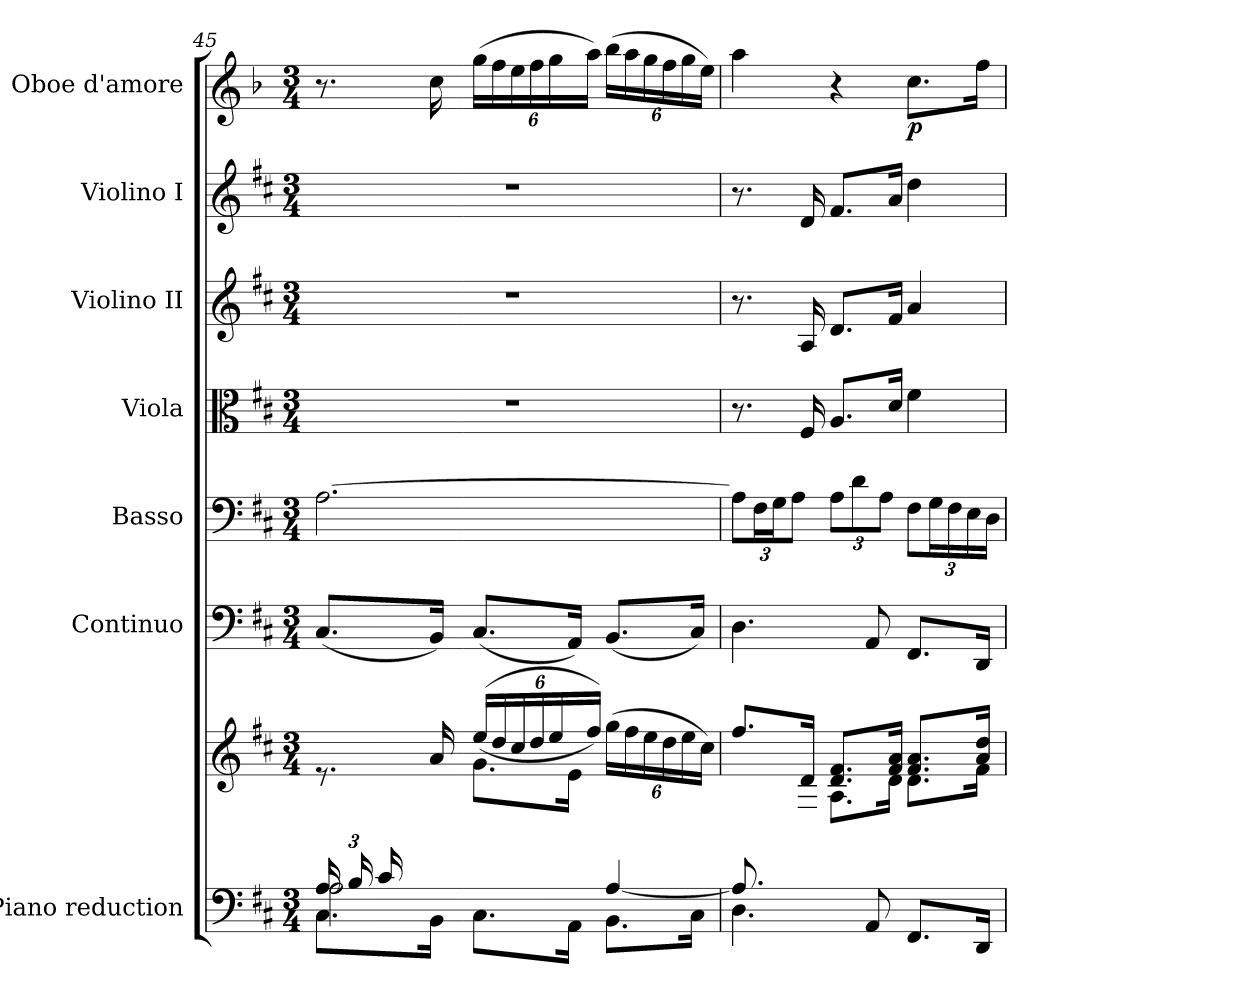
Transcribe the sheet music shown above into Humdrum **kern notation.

**kern	**kern	**kern	**kern	**kern	**dynam	**kern	**dynam	**kern	**dynam	**kern	**dynam
*part7	*part7	*part6	*part5	*part4	*part4	*part3	*part3	*part2	*part2	*part1	*part1
*staff8	*staff7	*staff6	*staff5	*staff4	*staff4	*staff3	*staff3	*staff2	*staff2	*staff1	*staff1
*I"Piano reduction	*	*I"Continuo	*I"Basso	*I"Viola	*	*I"Violino II	*	*I"Violino I	*	*I"Oboe d'amore	*
*I'Pno	*	*	*	*	*	*	*	*	*	*I'Ob	*
*clefF4	*clefG2	*clefF4	*clefF4	*clefC3	*	*clefG2	*	*clefG2	*	*clefG2	*
*	*	*	*	*	*	*	*	*	*	*ITrd2c3	*
*k[f#c#]	*k[f#c#]	*k[f#c#]	*k[f#c#]	*k[f#c#]	*	*k[f#c#]	*	*k[f#c#]	*	*k[f#c#]	*
*M3/4	*M3/4	*M3/4	*M3/4	*M3/4	*	*M3/4	*	*M3/4	*	*M3/4	*
*Xbrackettup	*	*	*	*	*	*	*	*	*	*	*
=45	=45	=45	=45	=45	=45	=45	=45	=45	=45	=45	=45
*^	*^	*	*	*	*	*	*	*	*	*	*
*	*^	*	*	*	*	*	*	*	*	*	*	*	*
(>24A/LL	2A\	8.C#\L	8.re	8ryy	(<8.C#/L	[2.A\	2.r	.	2.r	.	2.r	.	8.r	.
24B/	.	.	.	.	.	.	.	.	.	.	.	.	.	.
24c#/	.	.	.	.	.	.	.	.	.	.	.	.	.	.
2ryy	.	.	.	24d\	.	.	.	.	.	.	.	.	.	.
.	.	.	.	24e\	.	.	.	.	.	.	.	.	.	.
.	.	16BB\Jk	16a/	.	16BB/Jk)	.	.	.	.	.	.	.	16a\	.
.	.	.	.	24f#\JJ)	.	.	.	.	.	.	.	.	.	.
*	*	*	*Xbrackettup	*	*	*	*	*	*	*	*	*	*Xbrackettup	*
.	.	8.C#\L	(>(>24ee/LL	8.g\L	(<8.C#/L	.	.	.	.	.	.	.	(>24ee\LL	.
.	.	.	24dd/	.	.	.	.	.	.	.	.	.	24dd\	.
.	.	.	24cc#/	.	.	.	.	.	.	.	.	.	24cc#\	.
.	.	.	24dd/	.	.	.	.	.	.	.	.	.	24dd\	.
.	.	.	24ee/	.	.	.	.	.	.	.	.	.	24ee\	.
.	.	16AA\Jk	.	16e\Jk	16AA/Jk)	.	.	.	.	.	.	.	.	.
.	.	.	24ff#/JJ))	.	.	.	.	.	.	.	.	.	24ff#\JJ)	.
.	[4A/	8.BB\L	(>24gg\LL	4ryy	(<8.BB/L	.	.	.	.	.	.	.	(>24gg\LL	.
.	.	.	24ff#\	.	.	.	.	.	.	.	.	.	24ff#\	.
.	.	.	24ee\	.	.	.	.	.	.	.	.	.	24ee\	.
8ryy	.	.	24dd\	.	.	.	.	.	.	.	.	.	24dd\	.
.	.	.	24ee\	.	.	.	.	.	.	.	.	.	24ee\	.
.	.	16C#\Jk	.	.	16C#/Jk)	.	.	.	.	.	.	.	.	.
.	.	.	24cc#\JJ)	.	.	.	.	.	.	.	.	.	24cc#\JJ)	.
*	*v	*v	*	*	*	*	*	*	*	*	*	*	*	*
=46	=46	=46	=46	=46	=46	=46	=46	=46	=46	=46	=46	=46	=46
*	*	*	*	*	*Xbrackettup	*	*	*	*	*	*	*	*
8.A/L]	4.D\	8.ff#/L	8.ryy	4.D\	12A\L]	8.r	.	8.r	.	8.r	.	4ff#\	.
.	.	.	.	.	24F#\L	.	.	.	.	.	.	.	.
.	.	.	.	.	24G\J	.	.	.	.	.	.	.	.
.	.	.	.	.	12A\J	.	.	.	.	.	.	.	.
!	!	!	!	!	!	!	!LO:DY:b	!	!	!	!	!	!
!	!	!	!	!	!	!	!LO:DY:n=1:b	!	!LO:DY:b	!	!	!	!
!	!	!	!	!	!	!	!	!	!LO:DY:n=1:b	!	!LO:DY:b	!	!
!	!	!	!	!	!	!	!	!	!	!	!LO:DY:n=1:b	!	!
2ryy	.	16d/Jk	16F#\ 16A\Jk	.	.	16F#/	other-dynamics f	16A/	other-dynamics f	16d/	other-dynamics f	.	.
.	.	8.d/ 8.f#/L	8.A\L	.	12A\L	8.A/L	.	8.d/L	.	8.f#/L	.	4r	.
.	.	.	.	.	12d\	.	.	.	.	.	.	.	.
.	8AA/	.	.	8AA/	.	.	.	.	.	.	.	.	.
.	.	.	.	.	12A\J	.	.	.	.	.	.	.	.
.	.	16f#/ 16a/Jk	16d\Jk	.	.	16d/Jk	.	16f#/Jk	.	16a/Jk	.	.	.
!	!	!	!	!	!	!	!	!	!	!	!	!	!LO:DY:b
.	8.FF#/L	8.f#/ 8.a/L	8.d\L	8.FF#/L	12F#\L	4f#\	.	4a/	.	4dd\	.	8.a\L	p
.	.	.	.	.	24G\L	.	.	.	.	.	.	.	.
.	.	.	.	.	24F#\	.	.	.	.	.	.	.	.
.	.	.	.	.	24E\	.	.	.	.	.	.	.	.
16ryy	16DD/Jk	16a/ 16dd/Jk	16f#\Jk	16DD/Jk	.	.	.	.	.	.	.	16dd\Jk	.
.	.	.	.	.	24D\JJ	.	.	.	.	.	.	.	.
*v	*v	*	*	*	*	*	*	*	*	*	*	*	*
*	*v	*v	*	*	*	*	*	*	*	*	*	*
=	=	=	=	=	=	=	=	=	=	=	=
*-	*-	*-	*-	*-	*-	*-	*-	*-	*-	*-	*-
